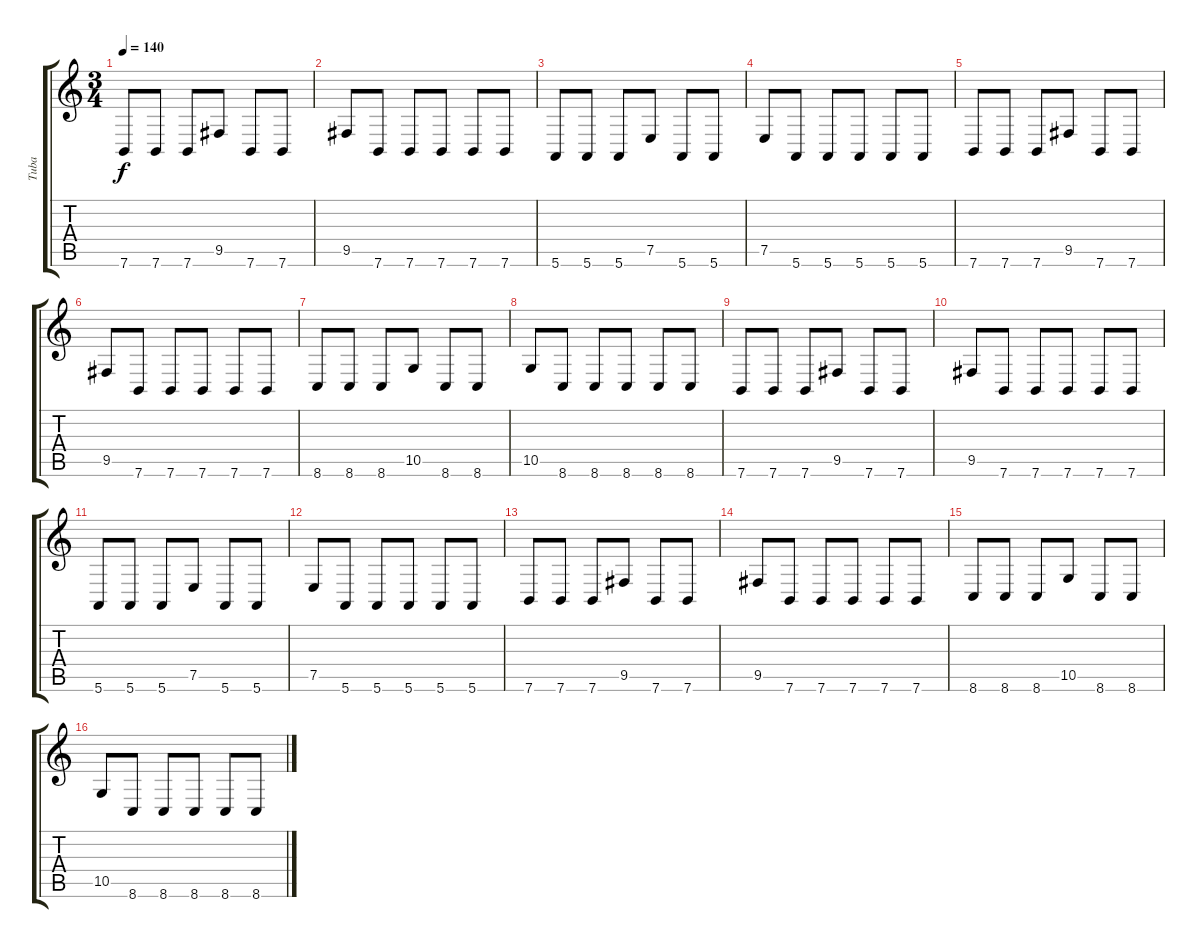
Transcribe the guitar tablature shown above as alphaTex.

\track ("Tuba" "Tuba") {instrument tuba}
\staff {score tabs}
\tuning (E4 B3 G3 D3 A2 E2) {hide}
\ts (3 4)
\tempo 140
\clef g2
\ks c
7.6.8{dy f} 7.6.8 7.6.8 9.5.8 7.6.8 7.6.8 |
9.5.8 7.6.8 7.6.8 7.6.8 7.6.8 7.6.8 |
5.6.8 5.6.8 5.6.8 7.5.8 5.6.8 5.6.8 |
7.5.8 5.6.8 5.6.8 5.6.8 5.6.8 5.6.8 |
7.6.8 7.6.8 7.6.8 9.5.8 7.6.8 7.6.8 |
9.5.8 7.6.8 7.6.8 7.6.8 7.6.8 7.6.8 |
8.6.8 8.6.8 8.6.8 10.5.8 8.6.8 8.6.8 |
10.5.8 8.6.8 8.6.8 8.6.8 8.6.8 8.6.8 |
7.6.8 7.6.8 7.6.8 9.5.8 7.6.8 7.6.8 |
9.5.8 7.6.8 7.6.8 7.6.8 7.6.8 7.6.8 |
5.6.8 5.6.8 5.6.8 7.5.8 5.6.8 5.6.8 |
7.5.8 5.6.8 5.6.8 5.6.8 5.6.8 5.6.8 |
7.6.8 7.6.8 7.6.8 9.5.8 7.6.8 7.6.8 |
9.5.8 7.6.8 7.6.8 7.6.8 7.6.8 7.6.8 |
8.6.8 8.6.8 8.6.8 10.5.8 8.6.8 8.6.8 |
10.5.8 8.6.8 8.6.8 8.6.8 8.6.8 8.6.8
